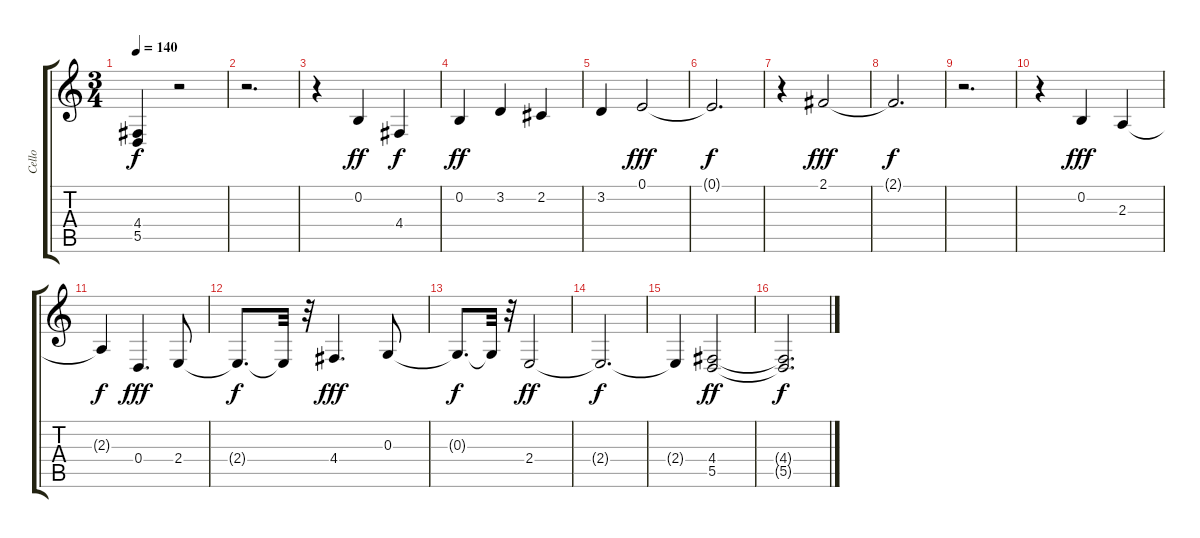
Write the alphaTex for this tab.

\track ("Cello" "Cello") {instrument cello}
\staff {score tabs}
\tuning (E4 B3 G3 D3 A2 E2) {hide}
\ts (3 4)
\tempo 140
\clef g2
\ks c
(4.4{t} 5.5{t}).4{dy f} r.2 |
r.2{d} |
r.4 0.2.4{dy ff} 4.4.4{dy f} |
0.2.4{dy ff} 3.2.4 2.2.4 |
3.2.4 0.1.2{dy fff} |
0.1{t}.2{d dy f} |
r.4 2.1.2{dy fff} |
2.1{t}.2{d dy f} |
r.2{d} |
r.4 0.2.4{dy fff} 2.3.4 |
2.3{t}.4{dy f} 0.4.4{d dy fff} 2.4.8 |
2.4{t}.8{d dy f} 2.4{t}.32 r.32 4.4.4{d dy fff} 0.3.8 |
0.3{t}.8{d dy f} 0.3{t}.32 r.32 2.4.2{dy ff} |
2.4{t}.2{d dy f} |
2.4{t}.4 (4.4 5.5).2{dy ff} |
(4.4{t} 5.5{t}).2{d dy f}
